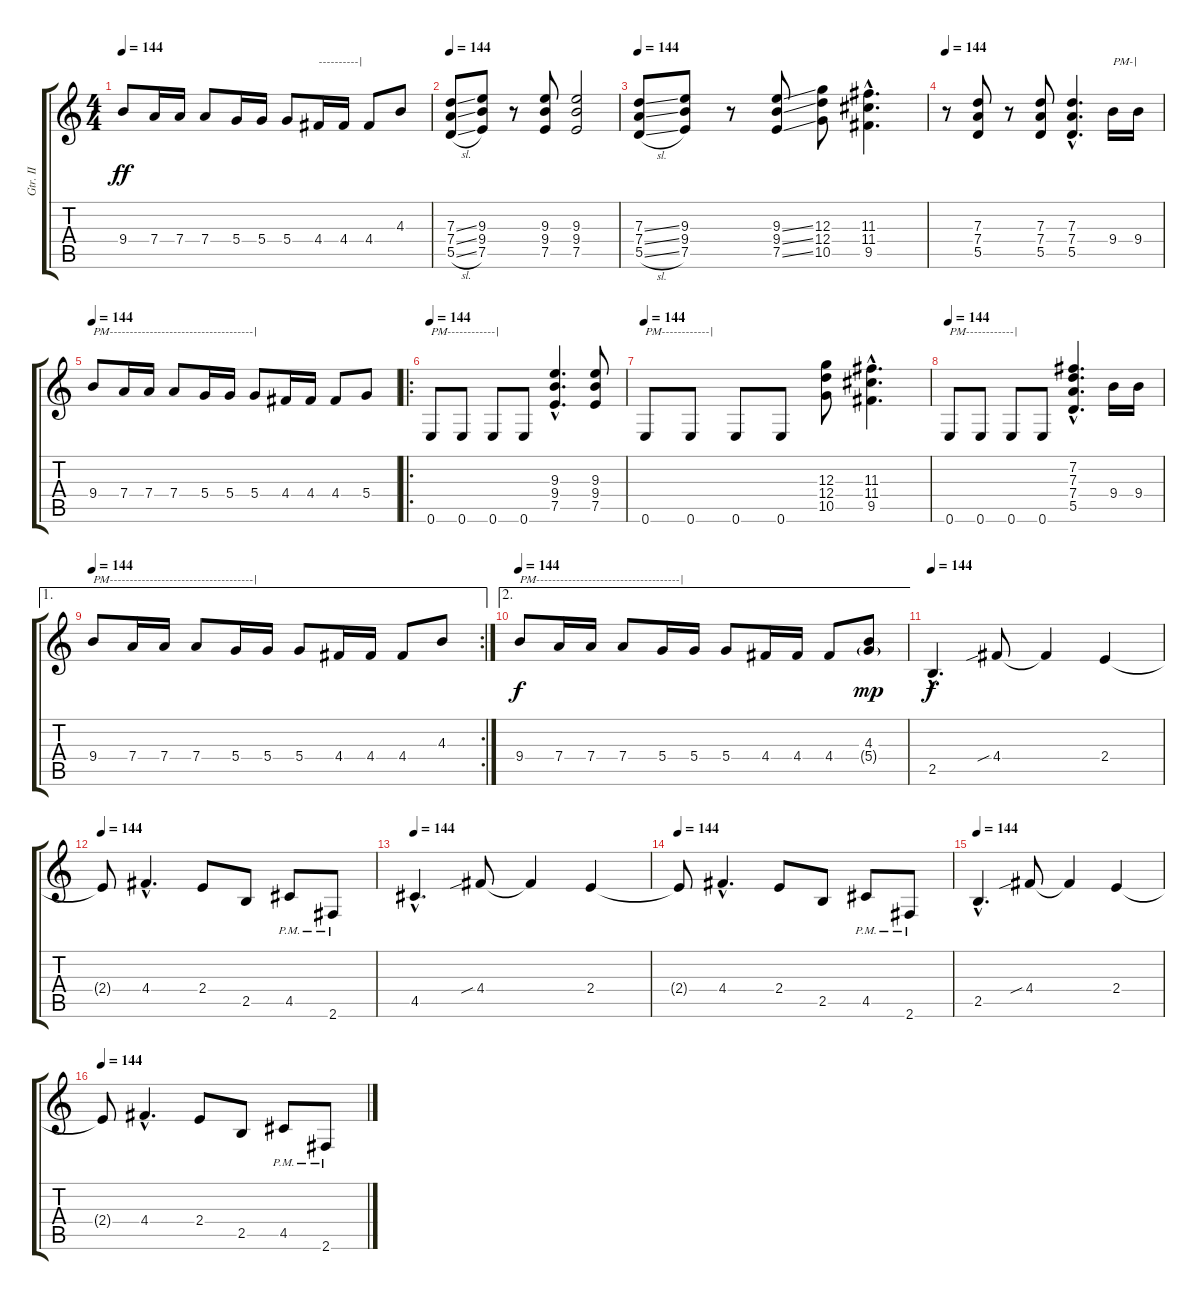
\track ("Gtr. II" "Gtr. II") {instrument distortionguitar}
\staff {score tabs}
\tuning (E4 B3 G3 D3 A2 E2) {hide}
\ts (4 4)
\tempo 144
\clef g2
\ks c
9.4.8{dy ff} 7.4.16 7.4.16 7.4.8 5.4.16 5.4.16 5.4.8 4.4.16{txt "----------|"} 4.4.16 4.4.8 4.3.8{instrument distortionguitar} |
\tempo 144
(7.3{ss} 7.4{ss} 5.5{sl}).8 (9.3 9.4 7.5).8 r.8 (9.3 9.4 7.5).8 (9.3 9.4 7.5).2 |
\tempo 144
(7.3{ss} 7.4{ss} 5.5{sl}).8 (9.3 9.4 7.5).8 r.8 (9.3{ss} 9.4{ss} 7.5{ss}).8 (12.3 12.4 10.5).8 (11.3{hac} 11.4{hac} 9.5{hac}).4{d} |
\tempo 144
r.8 (7.3 7.4 5.5).8 r.8 (7.3 7.4 5.5).8 (7.3{hac} 7.4{hac} 5.5{hac}).4{d} 9.4.16{txt "PM-|" instrument overdrivenguitar} 9.4.16 |
\tempo 144
9.4.8{txt "PM------------------------------------|"} 7.4.16 7.4.16 7.4.8 5.4.16 5.4.16 5.4.8 4.4.16 4.4.16 4.4.8 5.4.8{instrument distortionguitar} |
\ro
\tempo 144
0.6.8{txt "PM------------|"} 0.6.8 0.6.8 0.6.8 (9.3{hac} 9.4{hac} 7.5{hac}).4{d} (9.3 9.4 7.5).8 |
\tempo 144
0.6.8{txt "PM------------|"} 0.6.8 0.6.8 0.6.8 (12.3 12.4 10.5).8 (11.3{hac} 11.4{hac} 9.5{hac}).4{d} |
\tempo 144
0.6.8{txt "PM------------|"} 0.6.8 0.6.8 0.6.8 (7.2{hac} 7.3{hac} 7.4{hac} 5.5{hac}).4{d} 9.4.16{instrument overdrivenguitar} 9.4.16 |
\ae 1
\rc 2
\tempo 144
9.4.8{txt "PM------------------------------------|"} 7.4.16 7.4.16 7.4.8 5.4.16 5.4.16 5.4.8 4.4.16 4.4.16 4.4.8 4.3.8{instrument distortionguitar} |
\ae 2
\tempo 144
9.4.8{txt "PM------------------------------------|" dy f instrument overdrivenguitar} 7.4.16 7.4.16 7.4.8 5.4.16 5.4.16 5.4.8 4.4.16 4.4.16 4.4.8 (4.3 5.4{g}).8{dy mp instrument distortionguitar} |
\tempo 144
2.5{hac}.4{d dy f} 4.4{sib}.8 4.4{t}.4 2.4.4 |
\tempo 144
2.4{t}.8 4.4{hac}.4{d} 2.4.8 2.5.8 4.5{pm}.8 2.6{pm}.8 |
\tempo 144
4.5{hac}.4{d} 4.4{sib}.8 4.4{t}.4 2.4.4 |
\tempo 144
2.4{t}.8 4.4{hac}.4{d} 2.4.8 2.5.8 4.5{pm}.8 2.6{pm}.8 |
\tempo 144
2.5{hac}.4{d} 4.4{sib}.8 4.4{t}.4 2.4.4 |
\tempo 144
2.4{t}.8 4.4{hac}.4{d} 2.4.8 2.5.8 4.5{pm}.8 2.6{pm}.8
